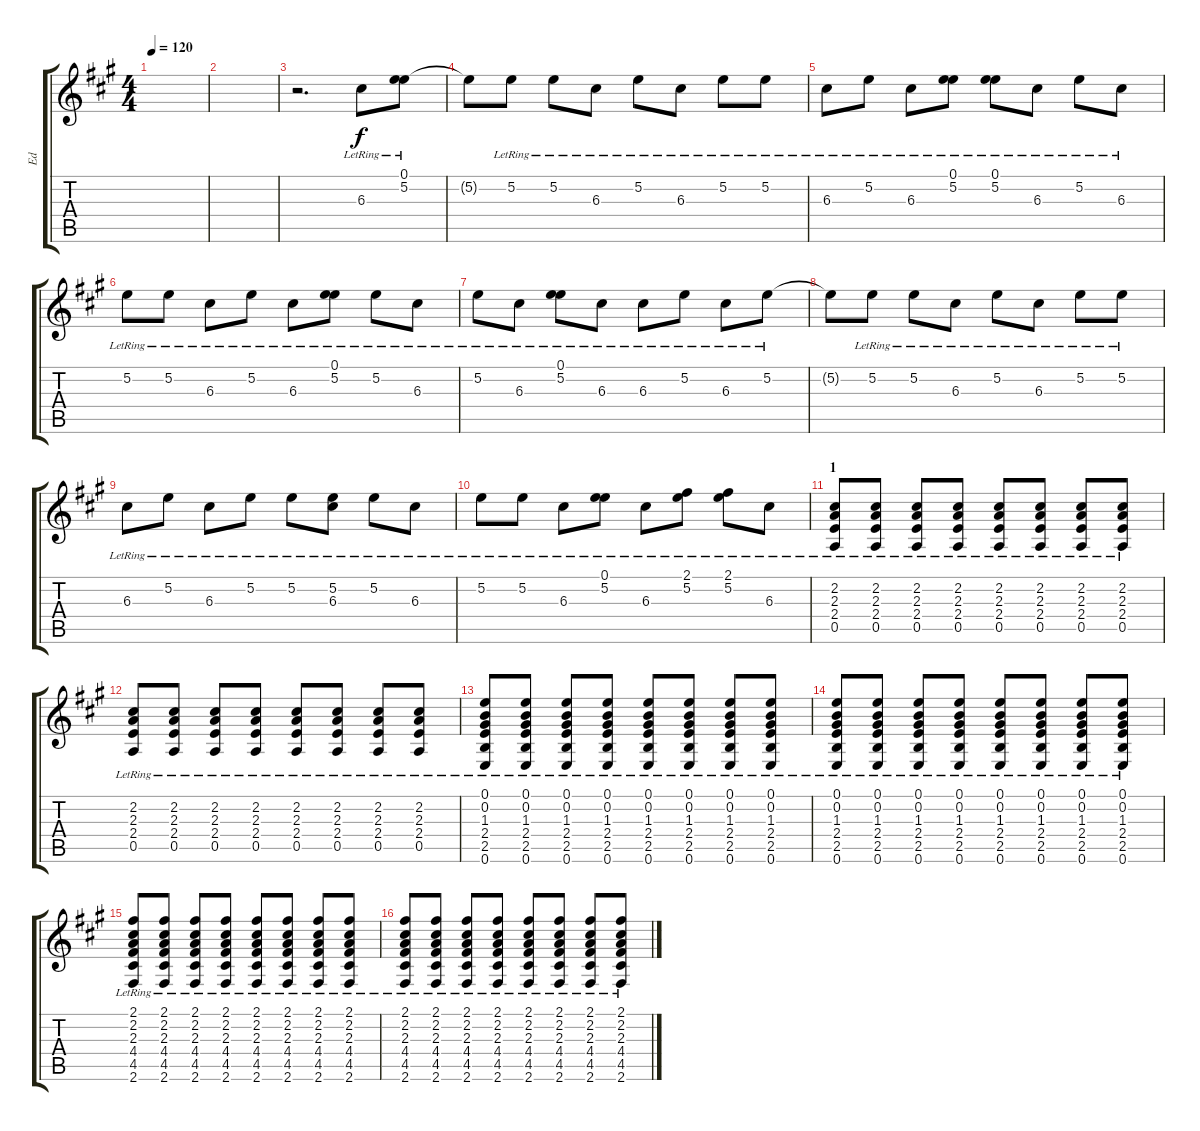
\track ("Ed" "Ed") {instrument electricguitarjazz}
\staff {score tabs}
\tuning (E4 B3 G3 D3 A2 E2) {hide}
\ts (4 4)
\tempo 120
\clef g2
\ks a
|
|
r.2{d} 6.3{lr}.8 (0.1{lr} 5.2{lr}).8 |
5.2{t}.8 5.2{lr}.8 5.2{lr}.8 6.3{lr}.8 5.2{lr}.8 6.3{lr}.8 5.2{lr}.8 5.2{lr}.8 |
6.3{lr}.8 5.2{lr}.8 6.3{lr}.8 (0.1{lr} 5.2{lr}).8 (0.1{lr} 5.2{lr}).8 6.3{lr}.8 5.2{lr}.8 6.3{lr}.8 |
5.2{lr}.8 5.2{lr}.8 6.3{lr}.8 5.2{lr}.8 6.3{lr}.8 (0.1{lr} 5.2{lr}).8 5.2{lr}.8 6.3{lr}.8 |
5.2{lr}.8 6.3{lr}.8 (0.1{lr} 5.2{lr}).8 6.3{lr}.8 6.3{lr}.8 5.2{lr}.8 6.3{lr}.8 5.2{lr}.8 |
5.2{t}.8 5.2{lr}.8 5.2{lr}.8 6.3{lr}.8 5.2{lr}.8 6.3{lr}.8 5.2{lr}.8 5.2{lr}.8 |
6.3{lr}.8 5.2{lr}.8 6.3{lr}.8 5.2{lr}.8 5.2{lr}.8 (5.2{lr} 6.3{lr}).8 5.2{lr}.8 6.3{lr}.8 |
5.2{lr}.8 5.2{lr}.8 6.3{lr}.8 (0.1{lr} 5.2{lr}).8 6.3{lr}.8 (2.1{lr} 5.2{lr}).8 (2.1{lr} 5.2{lr}).8 6.3{lr}.8 |
\section ("" "1")
(2.2{lr} 2.3{lr} 2.4{lr} 0.5{lr}).8 (2.2{lr} 2.3{lr} 2.4{lr} 0.5{lr}).8 (2.2{lr} 2.3{lr} 2.4{lr} 0.5{lr}).8 (2.2{lr} 2.3{lr} 2.4{lr} 0.5{lr}).8 (2.2{lr} 2.3{lr} 2.4{lr} 0.5{lr}).8 (2.2{lr} 2.3{lr} 2.4{lr} 0.5{lr}).8 (2.2{lr} 2.3{lr} 2.4{lr} 0.5{lr}).8 (2.2{lr} 2.3{lr} 2.4{lr} 0.5{lr}).8 |
(2.2{lr} 2.3{lr} 2.4{lr} 0.5{lr}).8 (2.2{lr} 2.3{lr} 2.4{lr} 0.5{lr}).8 (2.2{lr} 2.3{lr} 2.4{lr} 0.5{lr}).8 (2.2{lr} 2.3{lr} 2.4{lr} 0.5{lr}).8 (2.2{lr} 2.3{lr} 2.4{lr} 0.5{lr}).8 (2.2{lr} 2.3{lr} 2.4{lr} 0.5{lr}).8 (2.2{lr} 2.3{lr} 2.4{lr} 0.5{lr}).8 (2.2{lr} 2.3{lr} 2.4{lr} 0.5{lr}).8 |
(0.1{lr} 0.2{lr} 1.3{lr} 2.4{lr} 2.5{lr} 0.6{lr}).8 (0.1{lr} 0.2{lr} 1.3{lr} 2.4{lr} 2.5{lr} 0.6{lr}).8 (0.1{lr} 0.2{lr} 1.3{lr} 2.4{lr} 2.5{lr} 0.6{lr}).8 (0.1{lr} 0.2{lr} 1.3{lr} 2.4{lr} 2.5{lr} 0.6{lr}).8 (0.1{lr} 0.2{lr} 1.3{lr} 2.4{lr} 2.5{lr} 0.6{lr}).8 (0.1{lr} 0.2{lr} 1.3{lr} 2.4{lr} 2.5{lr} 0.6{lr}).8 (0.1{lr} 0.2{lr} 1.3{lr} 2.4{lr} 2.5{lr} 0.6{lr}).8 (0.1{lr} 0.2{lr} 1.3{lr} 2.4{lr} 2.5{lr} 0.6{lr}).8 |
(0.1{lr} 0.2{lr} 1.3{lr} 2.4{lr} 2.5{lr} 0.6{lr}).8 (0.1{lr} 0.2{lr} 1.3{lr} 2.4{lr} 2.5{lr} 0.6{lr}).8 (0.1{lr} 0.2{lr} 1.3{lr} 2.4{lr} 2.5{lr} 0.6{lr}).8 (0.1{lr} 0.2{lr} 1.3{lr} 2.4{lr} 2.5{lr} 0.6{lr}).8 (0.1{lr} 0.2{lr} 1.3{lr} 2.4{lr} 2.5{lr} 0.6{lr}).8 (0.1{lr} 0.2{lr} 1.3{lr} 2.4{lr} 2.5{lr} 0.6{lr}).8 (0.1{lr} 0.2{lr} 1.3{lr} 2.4{lr} 2.5{lr} 0.6{lr}).8 (0.1{lr} 0.2{lr} 1.3{lr} 2.4{lr} 2.5{lr} 0.6{lr}).8 |
(2.1{lr} 2.2{lr} 2.3{lr} 4.4{lr} 4.5{lr} 2.6{lr}).8 (2.1{lr} 2.2{lr} 2.3{lr} 4.4{lr} 4.5{lr} 2.6{lr}).8 (2.1{lr} 2.2{lr} 2.3{lr} 4.4{lr} 4.5{lr} 2.6{lr}).8 (2.1{lr} 2.2{lr} 2.3{lr} 4.4{lr} 4.5{lr} 2.6{lr}).8 (2.1{lr} 2.2{lr} 2.3{lr} 4.4{lr} 4.5{lr} 2.6{lr}).8 (2.1{lr} 2.2{lr} 2.3{lr} 4.4{lr} 4.5{lr} 2.6{lr}).8 (2.1{lr} 2.2{lr} 2.3{lr} 4.4{lr} 4.5{lr} 2.6{lr}).8 (2.1{lr} 2.2{lr} 2.3{lr} 4.4{lr} 4.5{lr} 2.6{lr}).8 |
(2.1{lr} 2.2{lr} 2.3{lr} 4.4{lr} 4.5{lr} 2.6{lr}).8 (2.1{lr} 2.2{lr} 2.3{lr} 4.4{lr} 4.5{lr} 2.6{lr}).8 (2.1{lr} 2.2{lr} 2.3{lr} 4.4{lr} 4.5{lr} 2.6{lr}).8 (2.1{lr} 2.2{lr} 2.3{lr} 4.4{lr} 4.5{lr} 2.6{lr}).8 (2.1{lr} 2.2{lr} 2.3{lr} 4.4{lr} 4.5{lr} 2.6{lr}).8 (2.1{lr} 2.2{lr} 2.3{lr} 4.4{lr} 4.5{lr} 2.6{lr}).8 (2.1{lr} 2.2{lr} 2.3{lr} 4.4{lr} 4.5{lr} 2.6{lr}).8 (2.1{lr} 2.2{lr} 2.3{lr} 4.4{lr} 4.5{lr} 2.6{lr}).8
